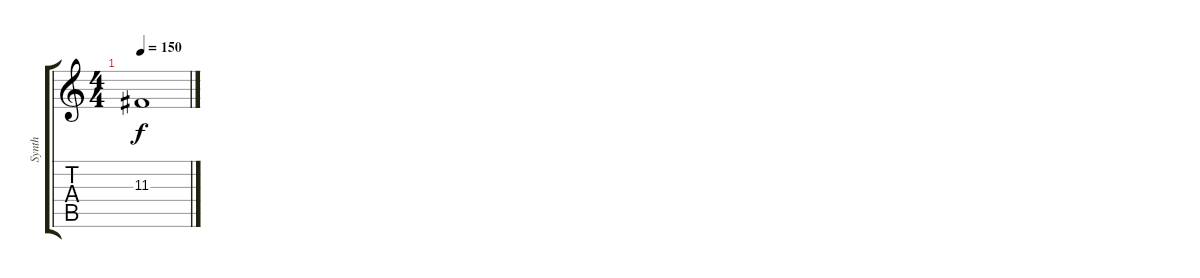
\track ("Synth" "Synth") {instrument synthstrings1}
\staff {score tabs}
\tuning (E4 B3 G3 D3 A2 E2) {hide}
\ts (4 4)
\tempo 150
\clef g2
\ks c
11.3{t}.1{dy f}
